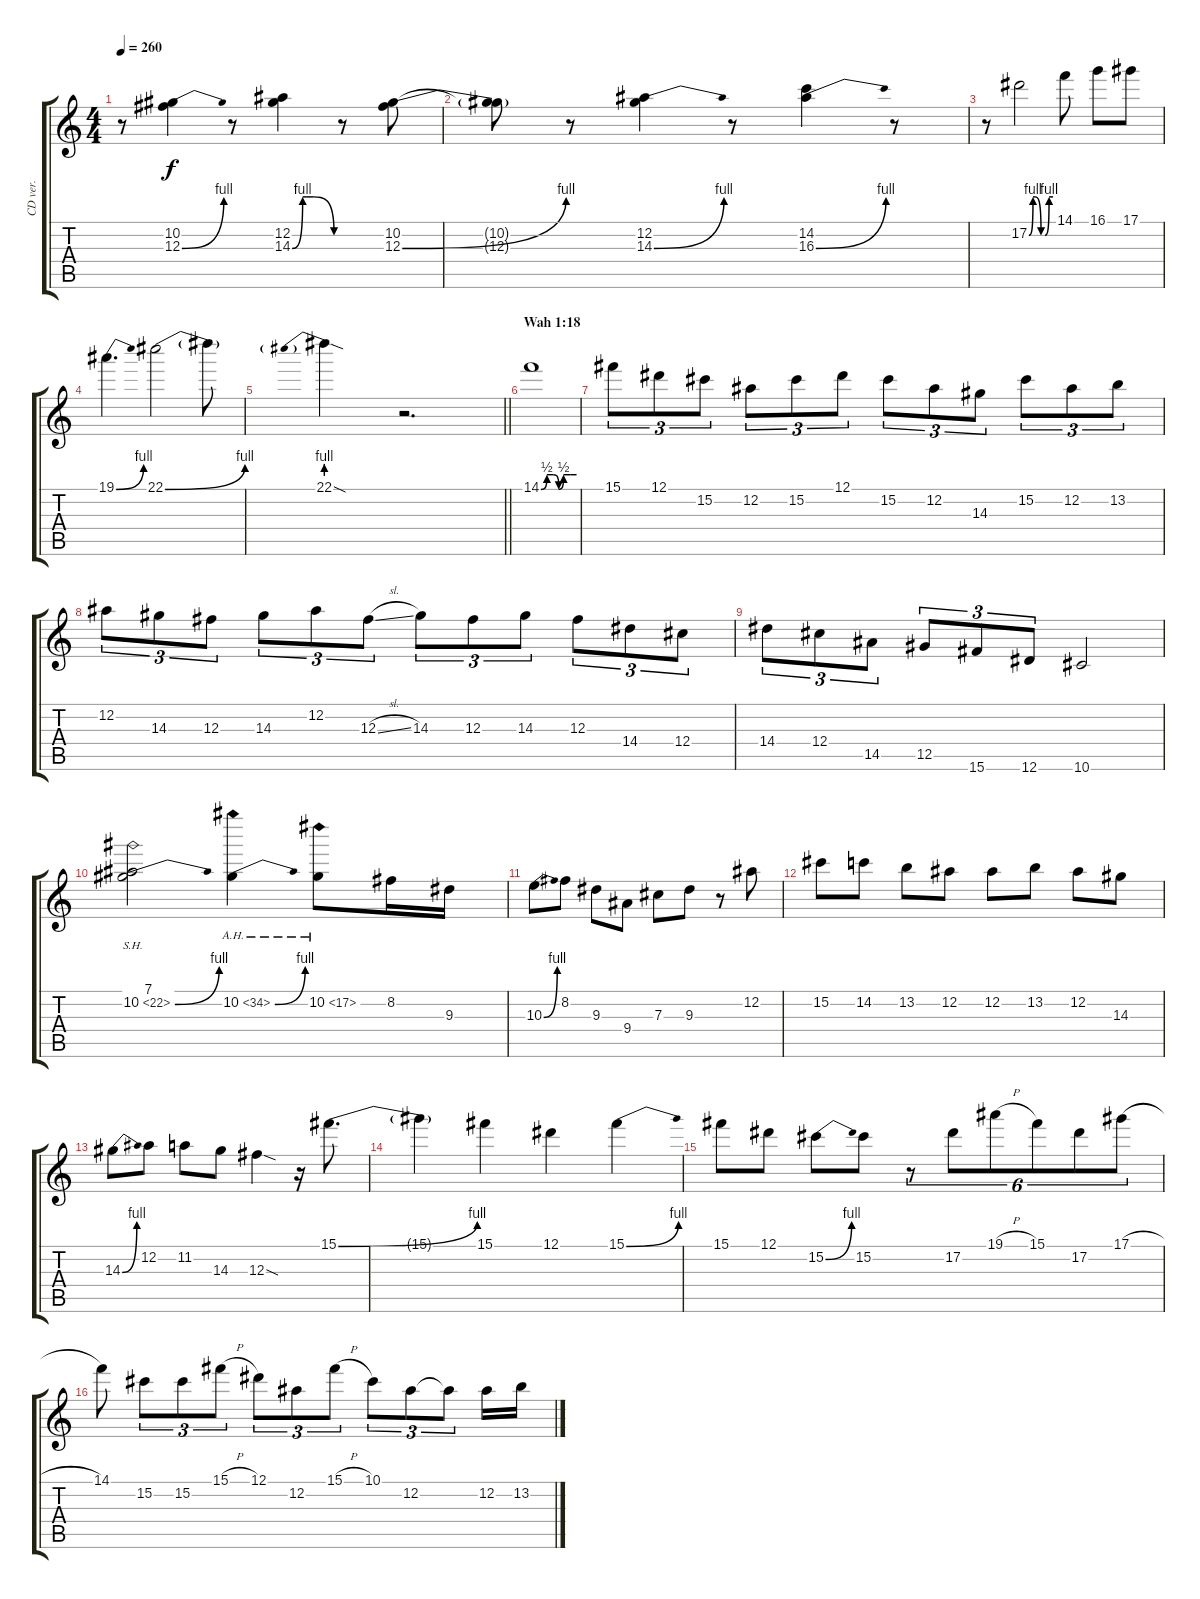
\track ("CD ver." "CD ver.") {instrument overdrivenguitar}
\staff {score tabs}
\tuning (Eb4 Bb3 Gb3 Db3 Ab2 Eb2) {hide}
\ts (4 4)
\tempo 260
\clef g2
\ks c
r.8{dy f} (10.2 12.3{be (bend 0 0 60 4)}).4 r.8 (12.2 14.3{be (custom 0 0 15 4 20 4 30 4 60 0)}).4 r.8 (10.2 12.3{be (bend 0 0 60 4)}).8 |
(10.2{t} 12.3{t}).8 r.8 (12.2 14.3{be (bend 0 0 60 4)}).4 r.8 (14.2 16.3{be (bend 0 0 60 4)}).4 r.8 |
r.8 17.2{be (custom 0 0 10 4 15 4 30 0 40 0 50 4 60 4)}.2 14.1.8 16.1.8 17.1.8 |
19.1{be (bend 0 0 60 4)}.4{d} 22.1{be (bend 0 0 60 4)}.2 22.1{t}.8 |
\barLineRight lightlight
22.1{be (prebend 0 4 60 4) sod}.4 r.2{d} |
\section ("" "Wah 1:18")
14.1{be (custom 0 0 10 2 21 2 30 0 38 2 50 2 60 2)}.1 |
15.1.8{tu (3 2)} 12.1.8{tu (3 2)} 15.2.8{tu (3 2)} 12.2.8{tu (3 2)} 15.2.8{tu (3 2)} 12.1.8{tu (3 2)} 15.2.8{tu (3 2)} 12.2.8{tu (3 2)} 14.3.8{tu (3 2)} 15.2.8{tu (3 2)} 12.2.8{tu (3 2)} 13.2.8{tu (3 2)} |
12.2.8{tu (3 2)} 14.3.8{tu (3 2)} 12.3.8{tu (3 2)} 14.3.8{tu (3 2)} 12.2.8{tu (3 2)} 12.3{sl}.8{tu (3 2)} 14.3.8{tu (3 2)} 12.3.8{tu (3 2)} 14.3.8{tu (3 2)} 12.3.8{tu (3 2)} 14.4.8{tu (3 2)} 12.4.8{tu (3 2)} |
14.4.8{tu (3 2)} 12.4.8{tu (3 2)} 14.5.8{tu (3 2)} 12.5.8{tu (3 2)} 15.6.8{tu (3 2)} 12.6.8{tu (3 2)} 10.6.2 |
(7.1 10.2{be (bend 0 0 60 4) sh 12}).2 10.2{be (bend 0 0 60 4) ah 24}.4 10.2{ah 7}.8 8.2.16 9.3.16 |
10.3{be (bend 0 0 60 4)}.8 8.2.8 9.3.8 9.4.8 7.3.8 9.3.8 r.8 12.2.8 |
15.2.8 14.2.8 13.2.8 12.2.8 12.2.8 13.2.8 12.2.8 14.3.8 |
14.3{be (bend 0 0 60 4)}.8 12.2.8 11.2.8 14.3.8 12.3{sod}.4 r.16 15.1{be (bend 0 0 60 4)}.8{d} |
15.1{t}.4 15.1.4 12.1.4 15.1{be (bend 0 0 60 4)}.4 |
15.1.8 12.1.8 15.2{be (bend 0 0 60 4)}.8 15.2.8 r.8{tu (6 4)} 17.2.8{tu (6 4)} 19.1{h}.8{tu (6 4)} 15.1.8{tu (6 4)} 17.2.8{tu (6 4)} 17.1{h}.8{tu (6 4)} |
14.1.8 15.2.8{tu (3 2)} 15.2.8{tu (3 2)} 15.1{h}.8{tu (3 2)} 12.1.8{tu (3 2)} 12.2.8{tu (3 2)} 15.1{h}.8{tu (3 2)} 10.1.8{tu (3 2)} 12.2.8{tu (3 2)} 12.2{t}.8{tu (3 2)} 12.2.16 13.2.16
